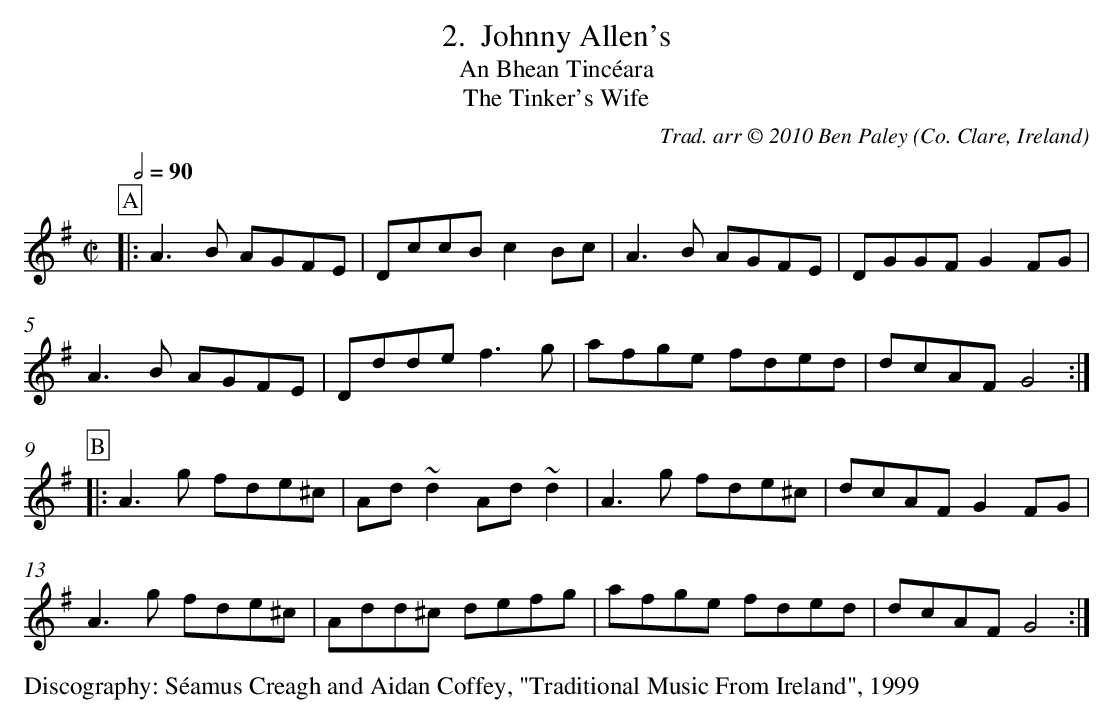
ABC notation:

X:1
T:Johnny Allen's
T:An Bhean Tincéara
T:The Tinker's Wife
L:1/8
M:C|
C:Trad. arr © 2010 Ben Paley
O:Co. Clare, Ireland
Q:1/2=90
K:D Mixolydian
P:A
|: A3B AGFE | DccB c2Bc | A3B AGFE | DGGF G2FG |
A3B AGFE | Ddde f3g | afge fded | dcAF G4 :|
P:B
|: A3g fde^c | Ad ~d2 Ad ~d2 | A3g fde^c | dcAF G2FG |
A3g fde^c | Add^c defg | afge fded | dcAF G4 :|
